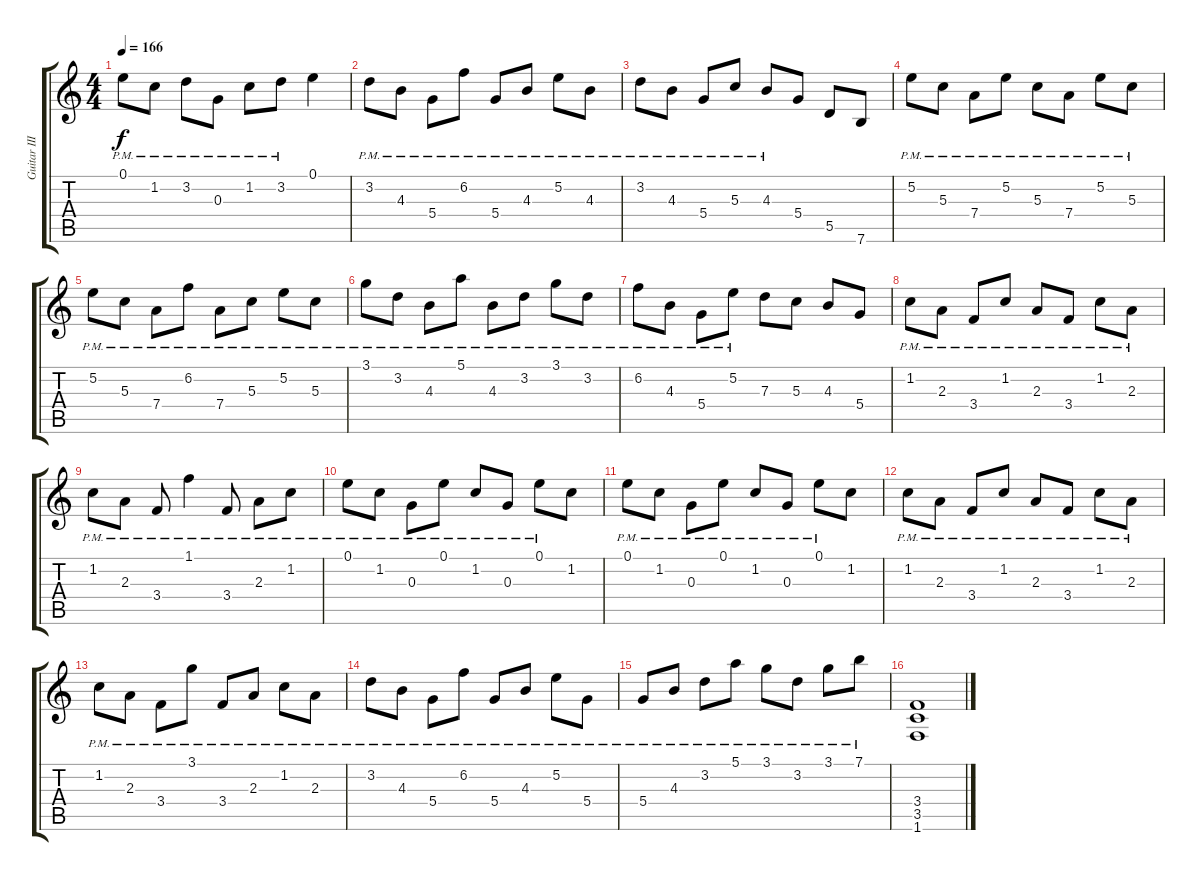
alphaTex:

\track ("Guitar III" "Guitar III") {instrument electricguitarclean}
\staff {score tabs}
\tuning (E4 B3 G3 D3 A2 E2) {hide}
\ts (4 4)
\tempo 166
\clef g2
\ks c
0.1{pm}.8{dy f} 1.2{pm}.8 3.2{pm}.8 0.3{pm}.8 1.2{pm}.8 3.2{pm}.8 0.1.4 |
3.2{pm}.8 4.3{pm}.8 5.4{pm}.8 6.2{pm}.8 5.4{pm}.8 4.3{pm}.8 5.2{pm}.8 4.3{pm}.8 |
3.2{pm}.8 4.3{pm}.8 5.4{pm}.8 5.3{pm}.8 4.3{pm}.8 5.4.8 5.5.8 7.6.8 |
5.2{pm}.8 5.3{pm}.8 7.4{pm}.8 5.2{pm}.8 5.3{pm}.8 7.4{pm}.8 5.2{pm}.8 5.3{pm}.8 |
5.2{pm}.8 5.3{pm}.8 7.4{pm}.8 6.2{pm}.8 7.4{pm}.8 5.3{pm}.8 5.2{pm}.8 5.3{pm}.8 |
3.1{pm}.8 3.2{pm}.8 4.3{pm}.8 5.1{pm}.8 4.3{pm}.8 3.2{pm}.8 3.1{pm}.8 3.2{pm}.8 |
6.2{pm}.8 4.3{pm}.8 5.4{pm}.8 5.2{pm}.8 7.3.8 5.3.8 4.3.8 5.4.8 |
1.2{pm}.8 2.3{pm}.8 3.4{pm}.8 1.2{pm}.8 2.3{pm}.8 3.4{pm}.8 1.2{pm}.8 2.3{pm}.8 |
1.2{pm}.8 2.3{pm}.8 3.4{pm}.8 1.1{pm}.4 3.4{pm}.8 2.3{pm}.8 1.2{pm}.8 |
0.1{pm}.8 1.2{pm}.8 0.3{pm}.8 0.1{pm}.8 1.2{pm}.8 0.3{pm}.8 0.1{pm}.8 1.2.8 |
0.1{pm}.8 1.2{pm}.8 0.3{pm}.8 0.1{pm}.8 1.2{pm}.8 0.3{pm}.8 0.1{pm}.8 1.2.8 |
1.2{pm}.8 2.3{pm}.8 3.4{pm}.8 1.2{pm}.8 2.3{pm}.8 3.4{pm}.8 1.2{pm}.8 2.3{pm}.8 |
1.2{pm}.8 2.3{pm}.8 3.4{pm}.8 3.1{pm}.8 3.4{pm}.8 2.3{pm}.8 1.2{pm}.8 2.3{pm}.8 |
3.2{pm}.8 4.3{pm}.8 5.4{pm}.8 6.2{pm}.8 5.4{pm}.8 4.3{pm}.8 5.2{pm}.8 5.4{pm}.8 |
5.4{pm}.8 4.3{pm}.8 3.2{pm}.8 5.1{pm}.8 3.1{pm}.8 3.2{pm}.8 3.1{pm}.8 7.1{pm}.8 |
(3.4 3.5 1.6).1
